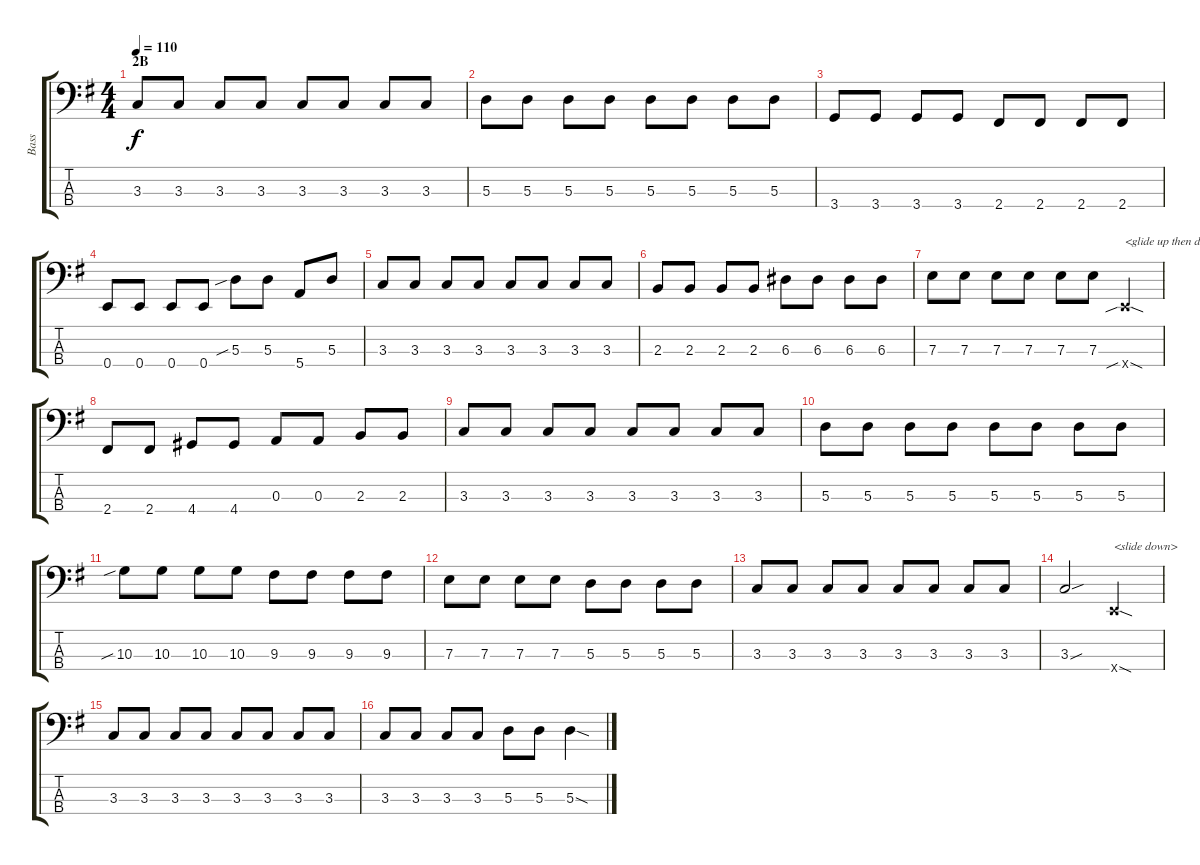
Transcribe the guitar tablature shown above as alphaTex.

\track ("Bass" "Bass") {instrument electricbassfinger}
\staff {score tabs}
\tuning (G2 D2 A1 E1) {hide}
\ts (4 4)
\section ("" "2B")
\tempo 110
\clef f4
\ks g
3.3.8{dy f} 3.3.8 3.3.8 3.3.8 3.3.8 3.3.8 3.3.8 3.3.8 |
5.3.8 5.3.8 5.3.8 5.3.8 5.3.8 5.3.8 5.3.8 5.3.8 |
3.4.8 3.4.8 3.4.8 3.4.8 2.4.8 2.4.8 2.4.8 2.4.8 |
0.4.8 0.4.8 0.4.8 0.4.8 5.3{sib}.8 5.3.8 5.4.8 5.3.8 |
3.3.8 3.3.8 3.3.8 3.3.8 3.3.8 3.3.8 3.3.8 3.3.8 |
2.3.8 2.3.8 2.3.8 2.3.8 6.3.8 6.3.8 6.3.8 6.3.8 |
7.3.8 7.3.8 7.3.8 7.3.8 7.3.8 7.3.8 0.4{sib sod x}.4{txt "<glide up then down>"} |
2.4.8 2.4.8 4.4.8 4.4.8 0.3.8 0.3.8 2.3.8 2.3.8 |
3.3.8 3.3.8 3.3.8 3.3.8 3.3.8 3.3.8 3.3.8 3.3.8 |
5.3.8 5.3.8 5.3.8 5.3.8 5.3.8 5.3.8 5.3.8 5.3.8 |
10.3{sib}.8 10.3.8 10.3.8 10.3.8 9.3.8 9.3.8 9.3.8 9.3.8 |
7.3.8 7.3.8 7.3.8 7.3.8 5.3.8 5.3.8 5.3.8 5.3.8 |
3.3.8 3.3.8 3.3.8 3.3.8 3.3.8 3.3.8 3.3.8 3.3.8 |
3.3{sou}.2 0.4{sod x}.2{txt "<slide down>"} |
3.3.8 3.3.8 3.3.8 3.3.8 3.3.8 3.3.8 3.3.8 3.3.8 |
3.3.8 3.3.8 3.3.8 3.3.8 5.3.8 5.3.8 5.3{sod}.4
